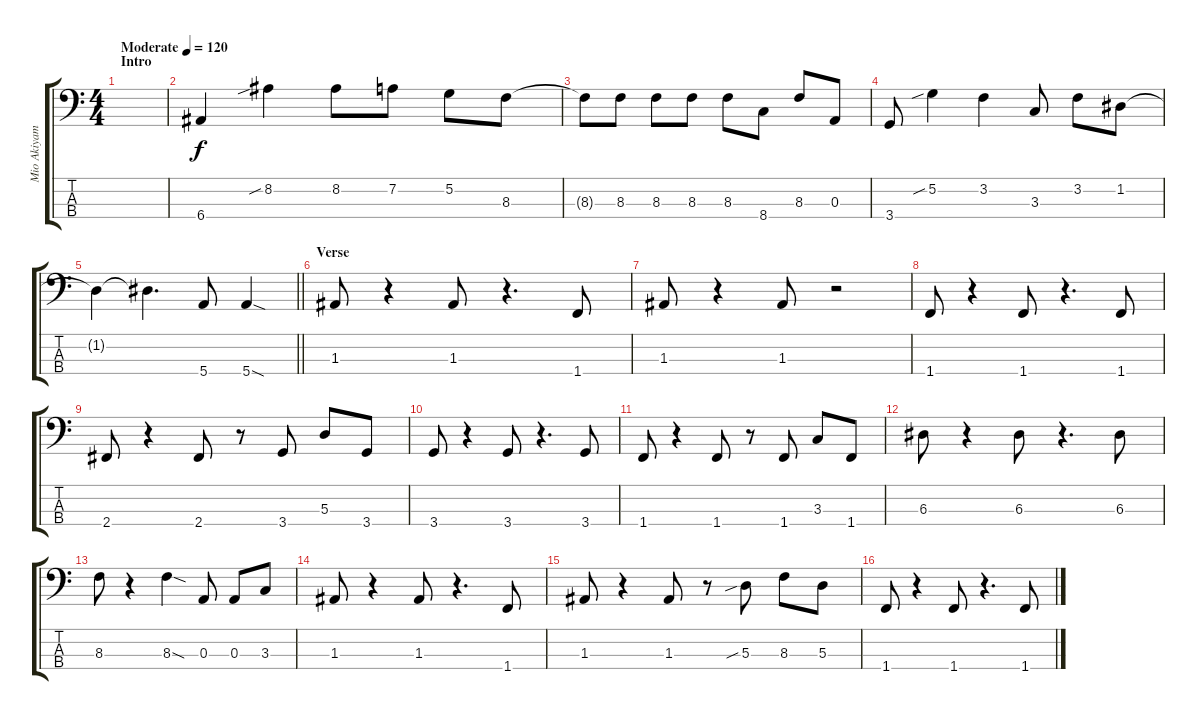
\track ("Mio Akiyama" "Mio Akiyam") {instrument electricbassfinger}
\staff {score tabs}
\tuning (G2 D2 A1 E1) {hide}
\ts (4 4)
\section ("" "Intro")
\tempo (120 "Moderate")
\clef f4
\ks c
|
6.4.4 8.2{sib}.4 8.2.8 7.2.8 5.2.8 8.3.8 |
8.3{t}.8 8.3.8 8.3.8 8.3.8 8.3.8 8.4.8 8.3.8 0.3.8 |
3.4.8 5.2{sib}.4 3.2.4 3.3.8 3.2.8 1.2.8 |
\barLineRight lightlight
1.2{t}.4 1.2{t}.4{d} 5.4.8 5.4{sod}.4 |
\section ("" "Verse")
1.3.8 r.4 1.3.8 r.4{d} 1.4.8 |
1.3.8 r.4 1.3.8 r.2 |
1.4.8 r.4 1.4.8 r.4{d} 1.4.8 |
2.4.8 r.4 2.4.8 r.8 3.4.8 5.3.8 3.4.8 |
3.4.8 r.4 3.4.8 r.4{d} 3.4.8 |
1.4.8 r.4 1.4.8 r.8 1.4.8 3.3.8 1.4.8 |
6.3.8 r.4 6.3.8 r.4{d} 6.3.8 |
8.3.8 r.4 8.3{sod}.4 0.3.8 0.3.8 3.3.8 |
1.3.8 r.4 1.3.8 r.4{d} 1.4.8 |
1.3.8 r.4 1.3.8 r.8 5.3{sib}.8 8.3.8 5.3.8 |
1.4.8 r.4 1.4.8 r.4{d} 1.4.8
